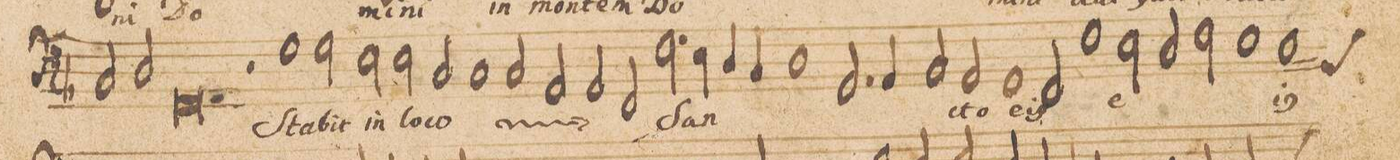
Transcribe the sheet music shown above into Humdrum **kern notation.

**kern	**text
*I"[BASSVS.]	*
*clefF4	*
*k[b-]	*
*met(c|)	*
*M2/1	*
2C/	.
2D/	.
0.GG	.
=73-	=73-
=74-	=74-
2r	.
1G	Sta-
2G\	-bit
=75-	=75-
2E\	in
2E\	lo-
2C/	-co
*	*ij
1C/	Sta-
=76-	=76-
2C/	-bit
2AA/	in
2AA/	lo-
=77-	=77-
2FF/	-co
*	*Xij
2.F\	San-
4E\	.
4D/	.
4C/	.
=78-	=78-
1D	.
2.GG/	.
4AA/	.
=79-	=79-
2BB-/	.
2AA/	-cto
1GG	e-
=80-	=80-
2FF/	-i(us)
1F	e-
2E\	.
=81-	=81-
2D/	.
2F\	.
1E	.
=82-	=82-
*custos:GG	*
1D	-i(us)
*-	*-
